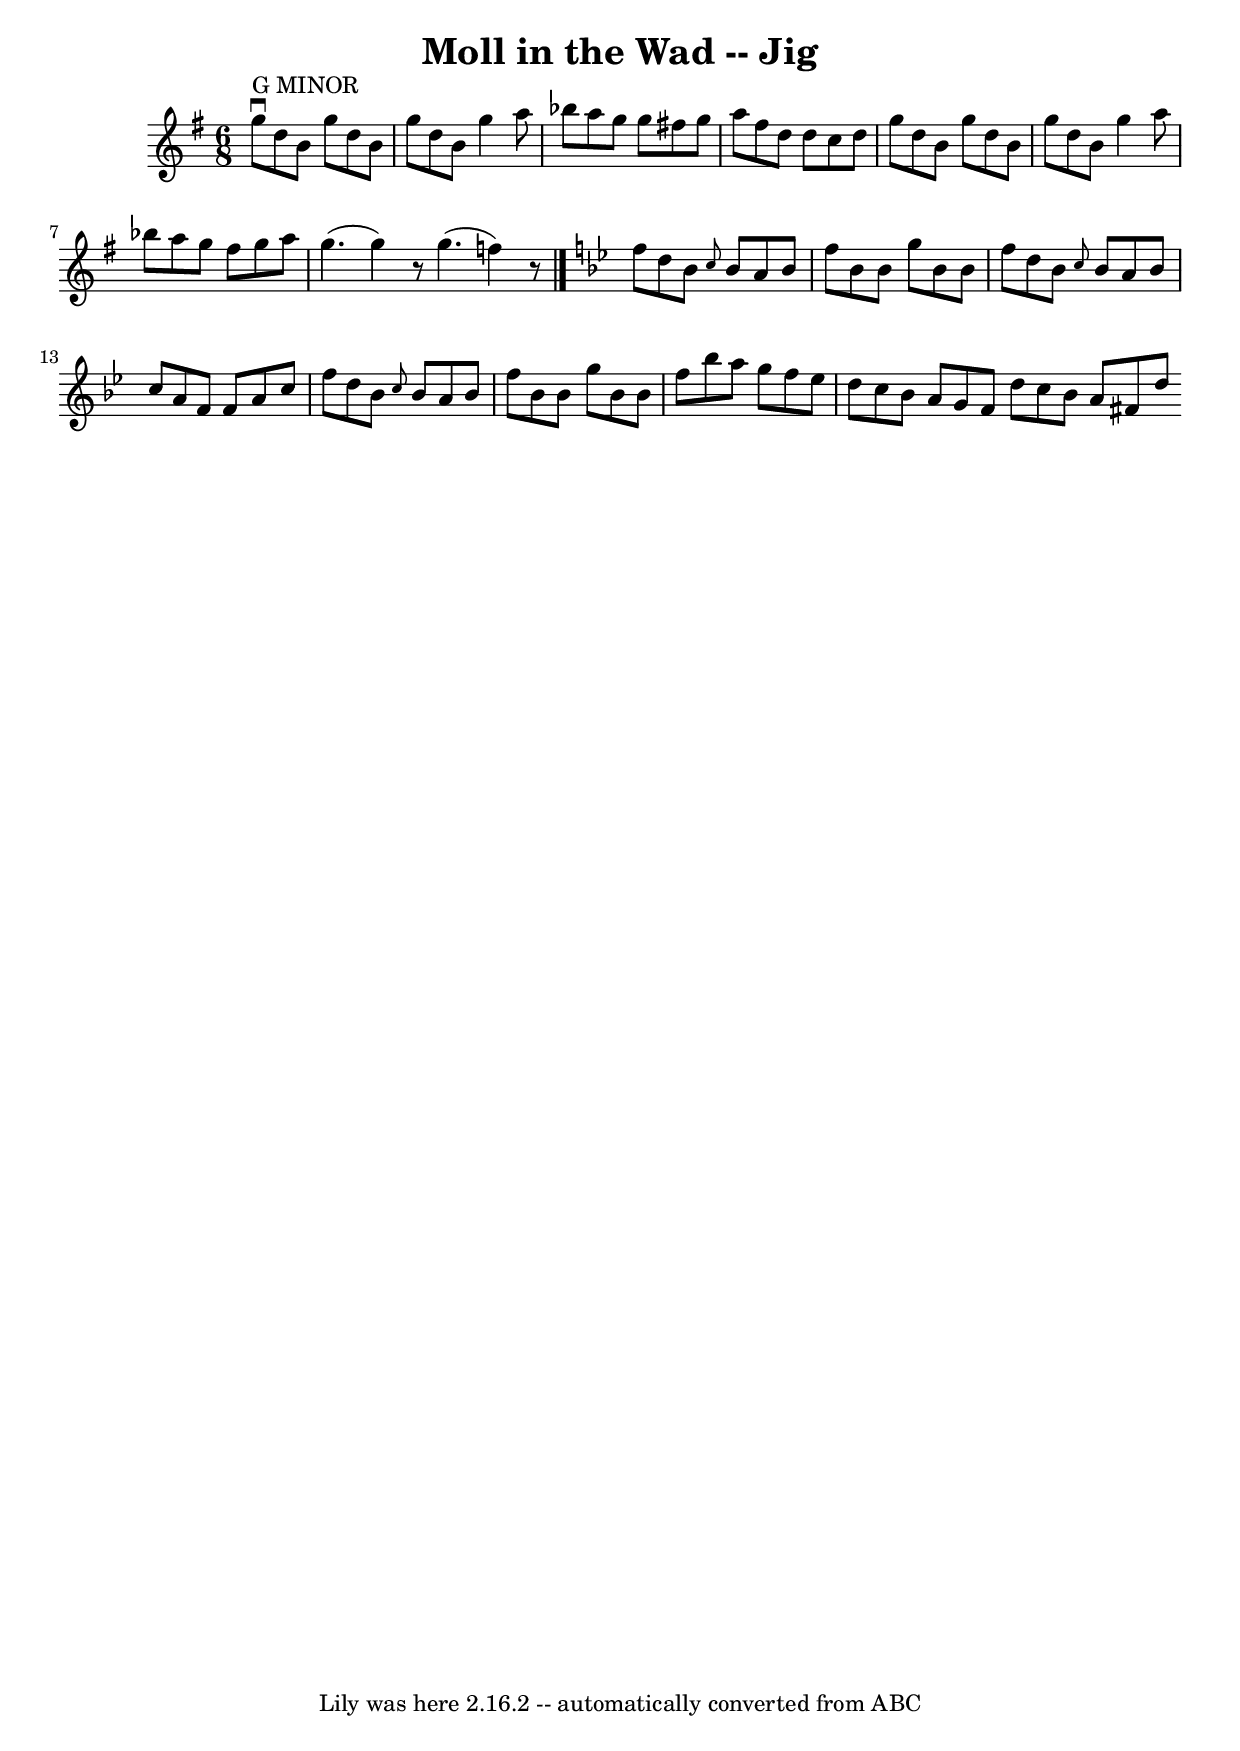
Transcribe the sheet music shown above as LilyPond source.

\version "2.16.2"
\include "Mammoth.ily"
\header {
  %% book = "Ryan's Mammoth Collection"
 crossRefNumber = "1"
 footnotes = "\\\\88 455"
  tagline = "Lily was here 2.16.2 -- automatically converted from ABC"
  title = "Moll in the Wad -- Jig"

}
voicedefault =  {


  \time 6/8 
  \key g \major
 g''8^"G MINOR"^\downbow d''8 b'8 g''8 d''8 b'8     |
 g''8 d''8 b'8 g''4 a''8    |
 bf''8 a''8 g''8 g''8 fs''!8 g''8     |
 a''8 fs''8 d''8 d''8 c''8 d''8     |
 g''8 d''8 b'8 g''8 d''8 b'8     |
 g''8 d''8 b'8 g''4 a''8    |
 bf''8 a''8 g''8 fs''8 g''8 a''8     |
 g''4. (g''4)   r8   \bar ":|" g''4. (f''4)   r8   \bar "|."   
  \key bf \major   
 f''8 d''8 bf'8  \grace { c''8   			  } bf'8 a'8 bf'8     |
 f''8 bf'8 bf'8 g''8 bf'8 bf'8     |
 f''8 d''8    
 bf'8  \grace { c''8   		} bf'8 a'8 bf'8     |
 c''8 a'8 f'8 f'8 a'8 c''8     |
 f''8 d''8 bf'8  \grace {    
 c''8     } bf'8 a'8 bf'8     |
 f''8 bf'8 bf'8 g''8 bf'8 bf'8     |
 f''8 bf''8 a''8 g''8 f''8 ef''8    |
 d''8 c''8 bf'8 a'8 g'8 f'8    \bar ":|" d''8 c''8 bf'8 a'8 fs'8 d''8      \bar " |."   

}

\score{
  <<

    \context Staff="default"
    {
      \voicedefault 
      
    }

  >>
  \layout {
    
  }
  \midi {
  }

}
